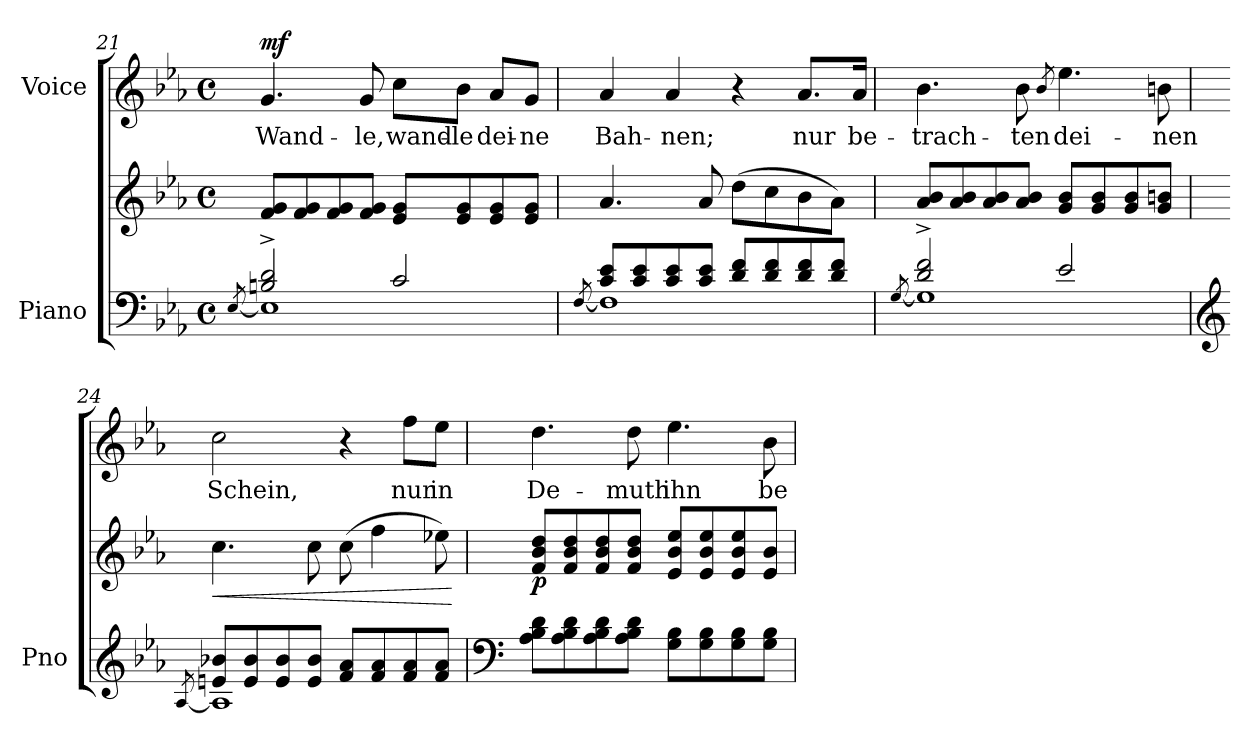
**kern	**kern	**dynam	**kern	**text	**dynam
*part2	*part2	*part2	*part1	*part1	*part1
*staff3	*staff2	*staff2/3	*staff1	*staff1	*staff1
*I"Piano	*	*	*I"Voice	*	*
*I'Pno	*	*	*	*	*
*clefF4	*clefG2	*	*clefG2	*	*
*k[b-e-a-]	*k[b-e-a-]	*	*k[b-e-a-]	*	*
*M4/4	*M4/4	*	*M4/4	*	*
*met(c)	*met(c)	*	*met(c)	*	*
=21	=21	=21	=21	=21	=21
*^	*	*	*	*	*
.	[8qE-/	.	.	.	.	.
!	!	!	!	!	!LO:LY:b	!LO:DY:b
2Bn/^ 2d/^	1E-]	8f/ 8g/L	.	4.g/	Wand-	mf
.	.	8f/ 8g/	.	.	.	.
.	.	8f/ 8g/	.	.	.	.
!	!	!	!	!	!LO:LY:b	!
.	.	8f/ 8g/J	.	8g/	-le,	.
!	!	!	!	!	!LO:LY:b	!
2c/	.	8e-/ 8g/L	.	8cc\L	wand-	.
!	!	!	!	!	!LO:LY:b	!
.	.	8e-/ 8g/	.	8b-\J	-le	.
!	!	!	!	!	!LO:LY:b	!
.	.	8e-/ 8g/	.	8a-/L	dei-	.
!	!	!	!	!	!LO:LY:b	!
.	.	8e-/ 8g/J	.	8g/J	-ne	.
=22	=22	=22	=22	=22	=22	=22
.	[8qF/	.	.	.	.	.
!	!	!	!	!	!LO:LY:b	!
8c/ 8e-/L	1F]	4.a-/	.	4a-/	Bah-	.
8c/ 8e-/	.	.	.	.	.	.
!	!	!	!	!	!LO:LY:b	!
8c/ 8e-/	.	.	.	4a-/	-nen;	.
8c/ 8e-/J	.	8a-/	.	.	.	.
8d/ 8f/L	.	(8dd\L	.	4r	.	.
8d/ 8f/	.	8cc\	.	.	.	.
!	!	!	!	!	!LO:LY:b	!
8d/ 8f/	.	8b-\	.	8.a-/L	nur	.
8d/ 8f/J	.	8a-\J)	.	.	.	.
!	!	!	!	!	!LO:LY:b	!
.	.	.	.	16a-/Jk	be-	.
!!LO:LB:g=z
=23	=23	=23	=23	=23	=23	=23
.	[8qG/	.	.	.	.	.
!	!	!	!	!	!LO:LY:b	!
2d/^ 2f/^	1G]	8a-/ 8b-/L	.	4.b-\	-trach-	.
.	.	8a-/ 8b-/	.	.	.	.
.	.	8a-/ 8b-/	.	.	.	.
!	!	!	!	!	!LO:LY:b	!
.	.	8a-/ 8b-/J	.	8b-\	-ten	.
.	.	.	.	8qb-/	.	.
!	!	!	!	!	!LO:LY:b	!
2e-/	.	8g/ 8b-/L	.	4.ee-\	dei-	.
.	.	8g/ 8b-/	.	.	.	.
.	.	8g/ 8b-/	.	.	.	.
!	!	!	!	!	!LO:LY:b	!
.	.	8g/ 8bn/J	.	8bn\	-nen	.
!!LO:PB:g=z
=24	=24	=24	=24	=24	=24	=24
*clefG2	*	*	*	*	*	*
.	[8qA-/	.	.	.	.	.
!	!	!	!LO:HP:b	!	!LO:LY:b	!
8en/ 8b-X/L	1A-]	4.cc\	<	2cc\	Schein,	.
8e/ 8b-/	.	.	.	.	.	.
8e/ 8b-/	.	.	.	.	.	.
8e/ 8b-/J	.	8cc\	.	.	.	.
8f/ 8a-/L	.	(8cc\	.	4r	.	.
8f/ 8a-/	.	4ff\	.	.	.	.
!	!	!	!	!	!LO:LY:b	!
8f/ 8a-/	.	.	.	8ff\L	nur	.
!	!	!	!	!	!LO:LY:b	!
8f/ 8a-/J	.	8ee-X\)	.	8ee-\J	in	.
*v	*v	*	*	*	*	*
.	.	[	.	.	.
=25	=25	=25	=25	=25	=25
*clefF4	*	*	*	*	*
!	!	!LO:DY:b	!	!LO:LY:b	!
8A-\ 8B-\ 8d\L	8f/ 8b-/ 8dd/L	p	4.dd\	De-	.
8A-\ 8B-\ 8d\	8f/ 8b-/ 8dd/	.	.	.	.
8A-\ 8B-\ 8d\	8f/ 8b-/ 8dd/	.	.	.	.
!	!	!	!	!LO:LY:b	!
8A-\ 8B-\ 8d\J	8f/ 8b-/ 8dd/J	.	8dd\	-muth	.
!	!	!	!	!LO:LY:b	!
8G\ 8B-\L	8e-/ 8b-/ 8ee-/L	.	4.ee-\	ihn	.
8G\ 8B-\	8e-/ 8b-/ 8ee-/	.	.	.	.
8G\ 8B-\	8e-/ 8b-/ 8ee-/	.	.	.	.
!	!	!	!	!LO:LY:b	!
8G\ 8B-\J	8e-/ 8b-/J	.	8b-\	be-	.
=	=	=	=	=	=
*-	*-	*-	*-	*-	*-
